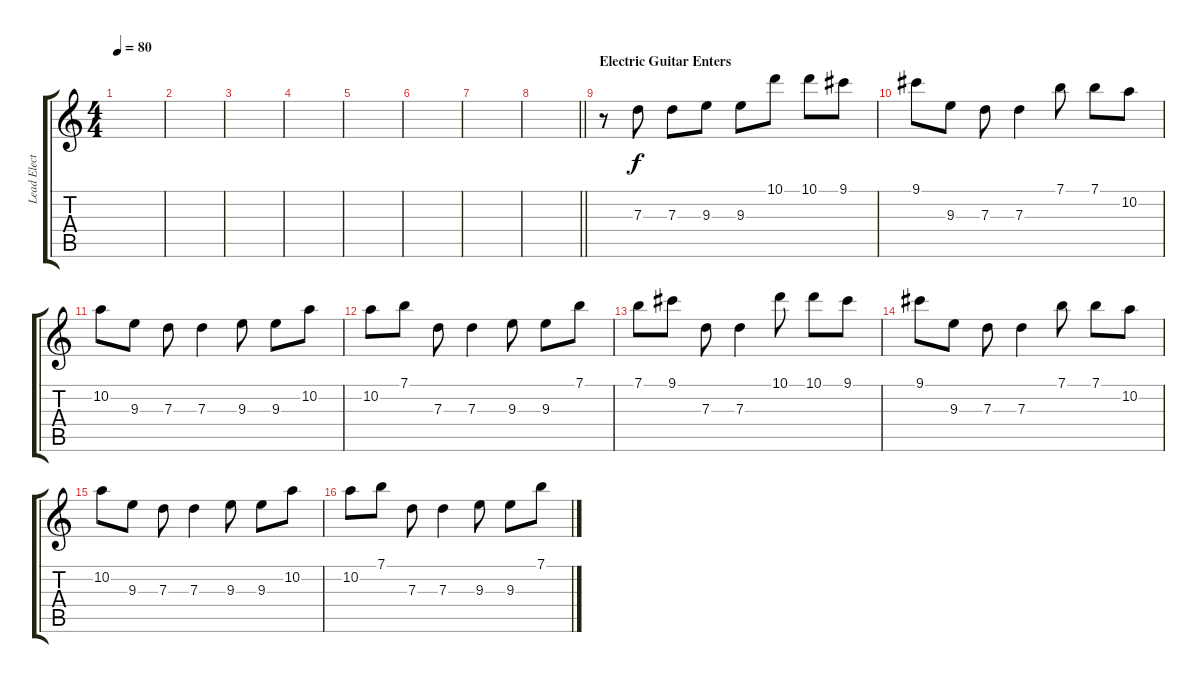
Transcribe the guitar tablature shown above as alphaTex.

\track ("Lead Electric Guitar" "Lead Elect") {instrument overdrivenguitar}
\staff {score tabs}
\tuning (E4 B3 G3 D3 A2 E2) {hide}
\ts (4 4)
\tempo 80
\clef g2
\ks c
|
|
|
|
|
|
|
\barLineRight lightlight
|
\section ("" "Electric Guitar Enters")
r.8 7.3.8 7.3.8 9.3.8 9.3.8 10.1.8 10.1.8 9.1.8 |
9.1.8 9.3.8 7.3.8 7.3.4 7.1.8 7.1.8 10.2.8 |
10.2.8 9.3.8 7.3.8 7.3.4 9.3.8 9.3.8 10.2.8 |
10.2.8 7.1.8 7.3.8 7.3.4 9.3.8 9.3.8 7.1.8 |
7.1.8 9.1.8 7.3.8 7.3.4 10.1.8 10.1.8 9.1.8 |
9.1.8 9.3.8 7.3.8 7.3.4 7.1.8 7.1.8 10.2.8 |
10.2.8 9.3.8 7.3.8 7.3.4 9.3.8 9.3.8 10.2.8 |
10.2.8 7.1.8 7.3.8 7.3.4 9.3.8 9.3.8 7.1.8
